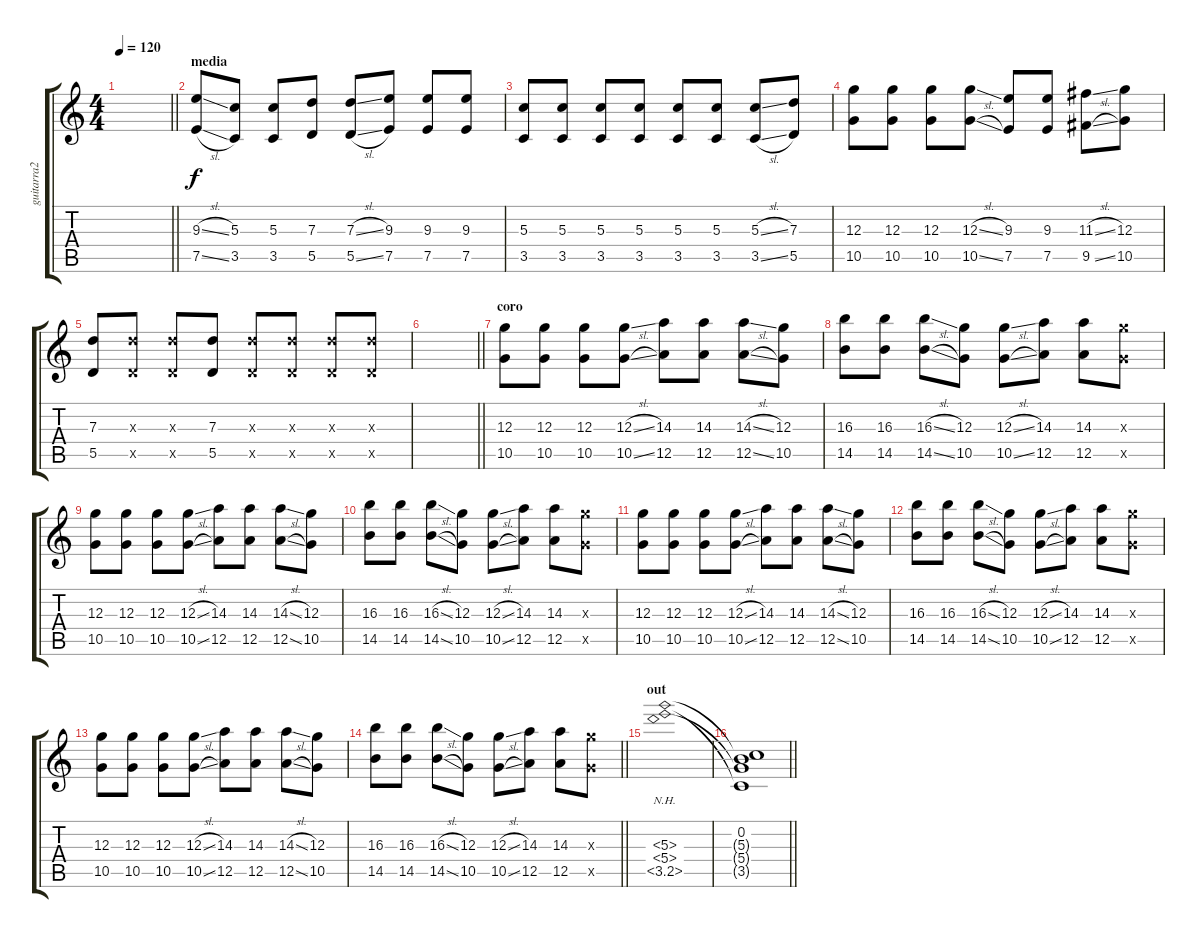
\track ("guitarra2" "guitarra2") {instrument overdrivenguitar}
\staff {score tabs}
\tuning (E4 B3 G3 D3 A2 E2) {hide}
\ts (4 4)
\tempo 120
\clef g2
\barLineRight lightlight
\ks c
|
\section ("" "media")
(9.3{sl} 7.5{sl}).8 (5.3 3.5).8 (5.3 3.5).8 (7.3 5.5).8 (7.3{sl} 5.5{sl}).8 (9.3 7.5).8 (9.3 7.5).8 (9.3 7.5).8 |
(5.3 3.5).8 (5.3 3.5).8 (5.3 3.5).8 (5.3 3.5).8 (5.3 3.5).8 (5.3 3.5).8 (5.3{sl} 3.5{sl}).8 (7.3 5.5).8 |
(12.3 10.5).8 (12.3 10.5).8 (12.3 10.5).8 (12.3{sl} 10.5{sl}).8 (9.3 7.5).8 (9.3 7.5).8 (11.3{sl} 9.5{sl}).8 (12.3 10.5).8 |
(7.3 5.5).8 (7.3{x} 5.5{x}).8 (7.3{x} 5.5{x}).8 (7.3 5.5).8 (7.3{x} 5.5{x}).8 (7.3{x} 5.5{x}).8 (7.3{x} 5.5{x}).8 (7.3{x} 5.5{x}).8 |
\barLineRight lightlight
|
\section ("" "coro")
(12.3 10.5).8 (12.3 10.5).8 (12.3 10.5).8 (12.3{sl} 10.5{sl}).8 (14.3 12.5).8 (14.3 12.5).8 (14.3{sl} 12.5{sl}).8 (12.3 10.5).8 |
(16.3 14.5).8 (16.3 14.5).8 (16.3{sl} 14.5{sl}).8 (12.3 10.5).8 (12.3{sl} 10.5{sl}).8 (14.3 12.5).8 (14.3 12.5).8 (12.3{x} 10.5{x}).8 |
(12.3 10.5).8 (12.3 10.5).8 (12.3 10.5).8 (12.3{sl} 10.5{sl}).8 (14.3 12.5).8 (14.3 12.5).8 (14.3{sl} 12.5{sl}).8 (12.3 10.5).8 |
(16.3 14.5).8 (16.3 14.5).8 (16.3{sl} 14.5{sl}).8 (12.3 10.5).8 (12.3{sl} 10.5{sl}).8 (14.3 12.5).8 (14.3 12.5).8 (12.3{x} 10.5{x}).8 |
(12.3 10.5).8 (12.3 10.5).8 (12.3 10.5).8 (12.3{sl} 10.5{sl}).8 (14.3 12.5).8 (14.3 12.5).8 (14.3{sl} 12.5{sl}).8 (12.3 10.5).8 |
(16.3 14.5).8 (16.3 14.5).8 (16.3{sl} 14.5{sl}).8 (12.3 10.5).8 (12.3{sl} 10.5{sl}).8 (14.3 12.5).8 (14.3 12.5).8 (12.3{x} 10.5{x}).8 |
(12.3 10.5).8 (12.3 10.5).8 (12.3 10.5).8 (12.3{sl} 10.5{sl}).8 (14.3 12.5).8 (14.3 12.5).8 (14.3{sl} 12.5{sl}).8 (12.3 10.5).8 |
\barLineRight lightlight
(16.3 14.5).8 (16.3 14.5).8 (16.3{sl} 14.5{sl}).8 (12.3 10.5).8 (12.3{sl} 10.5{sl}).8 (14.3 12.5).8 (14.3 12.5).8 (12.3{x} 10.5{x}).8 |
\section ("" "out")
(5.3{nh} 5.4{nh} 3.5{nh}).1 |
\barLineRight lightlight
(0.2 5.3{t} 5.4{t} 3.5{t}).1
